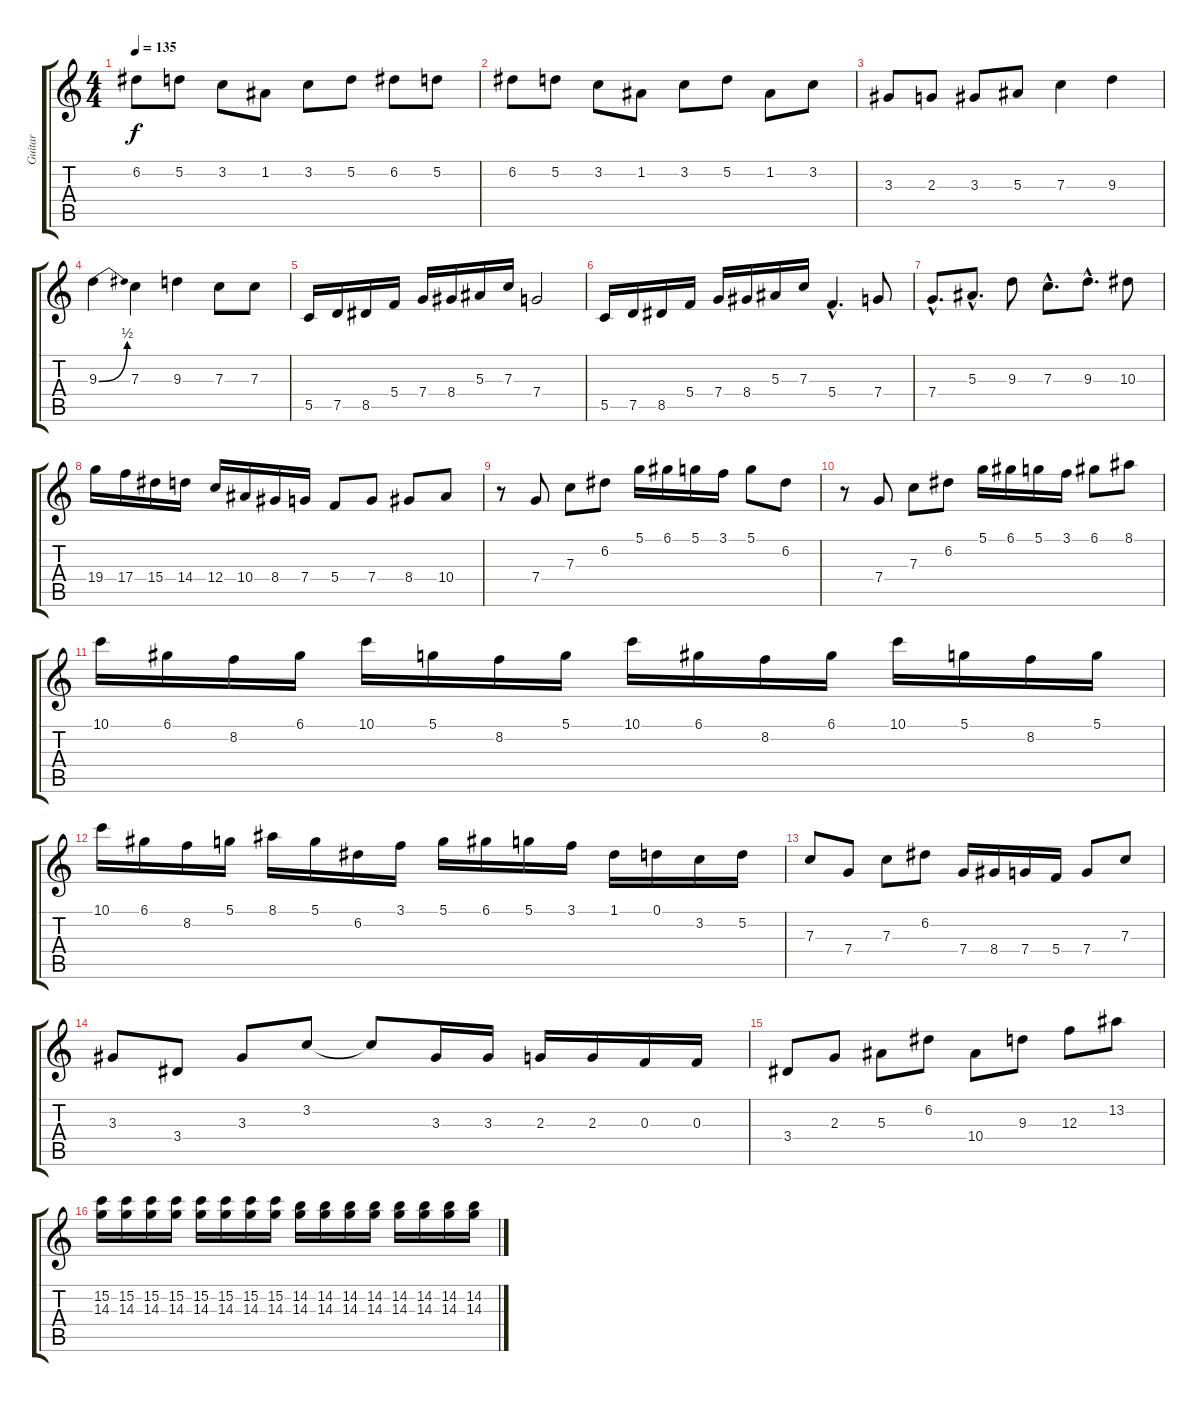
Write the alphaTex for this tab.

\track ("Guitar" "Guitar") {instrument distortionguitar}
\staff {score tabs}
\tuning (D4 A3 F3 C3 G2 C2) {hide}
\ts (4 4)
\tempo 135
\clef g2
\ks c
6.2.8{dy f} 5.2.8 3.2.8 1.2.8 3.2.8 5.2.8 6.2.8 5.2.8 |
6.2.8 5.2.8 3.2.8 1.2.8 3.2.8 5.2.8 1.2.8 3.2.8 |
3.3.8 2.3.8 3.3.8 5.3.8 7.3.4 9.3.4 |
9.3{be (bend 0 0 60 2)}.4 7.3.4 9.3.4 7.3.8 7.3.8 |
5.5.16 7.5.16 8.5.16 5.4.16 7.4.16 8.4.16 5.3.16 7.3.16 7.4.2 |
5.5.16 7.5.16 8.5.16 5.4.16 7.4.16 8.4.16 5.3.16 7.3.16 5.4{hac}.4{d} 7.4.8 |
7.4{hac}.8{d} 5.3{hac}.8{d} 9.3.8 7.3{hac}.8{d} 9.3{hac}.8{d} 10.3.8 |
19.4.16 17.4.16 15.4.16 14.4.16 12.4.16 10.4.16 8.4.16 7.4.16 5.4.8 7.4.8 8.4.8 10.4.8 |
r.8 7.4.8 7.3.8 6.2.8 5.1.16 6.1.16 5.1.16 3.1.16 5.1.8 6.2.8 |
r.8 7.4.8 7.3.8 6.2.8 5.1.16 6.1.16 5.1.16 3.1.16 6.1.8 8.1.8 |
10.1.16 6.1.16 8.2.16 6.1.16 10.1.16 5.1.16 8.2.16 5.1.16 10.1.16 6.1.16 8.2.16 6.1.16 10.1.16 5.1.16 8.2.16 5.1.16 |
10.1.16 6.1.16 8.2.16 5.1.16 8.1.16 5.1.16 6.2.16 3.1.16 5.1.16 6.1.16 5.1.16 3.1.16 1.1.16 0.1.16 3.2.16 5.2.16 |
7.3.8 7.4.8 7.3.8 6.2.8 7.4.16 8.4.16 7.4.16 5.4.16 7.4.8 7.3.8 |
3.3.8 3.4.8 3.3.8 3.2.8 3.2{t}.8 3.3.16 3.3.16 2.3.16 2.3.16 0.3.16 0.3.16 |
3.4.8 2.3.8 5.3.8 6.2.8 10.4.8 9.3.8 12.3.8 13.2.8 |
(15.2 14.3).16 (15.2 14.3).16 (15.2 14.3).16 (15.2 14.3).16 (15.2 14.3).16 (15.2 14.3).16 (15.2 14.3).16 (15.2 14.3).16 (14.2 14.3).16 (14.2 14.3).16 (14.2 14.3).16 (14.2 14.3).16 (14.2 14.3).16 (14.2 14.3).16 (14.2 14.3).16 (14.2 14.3).16
